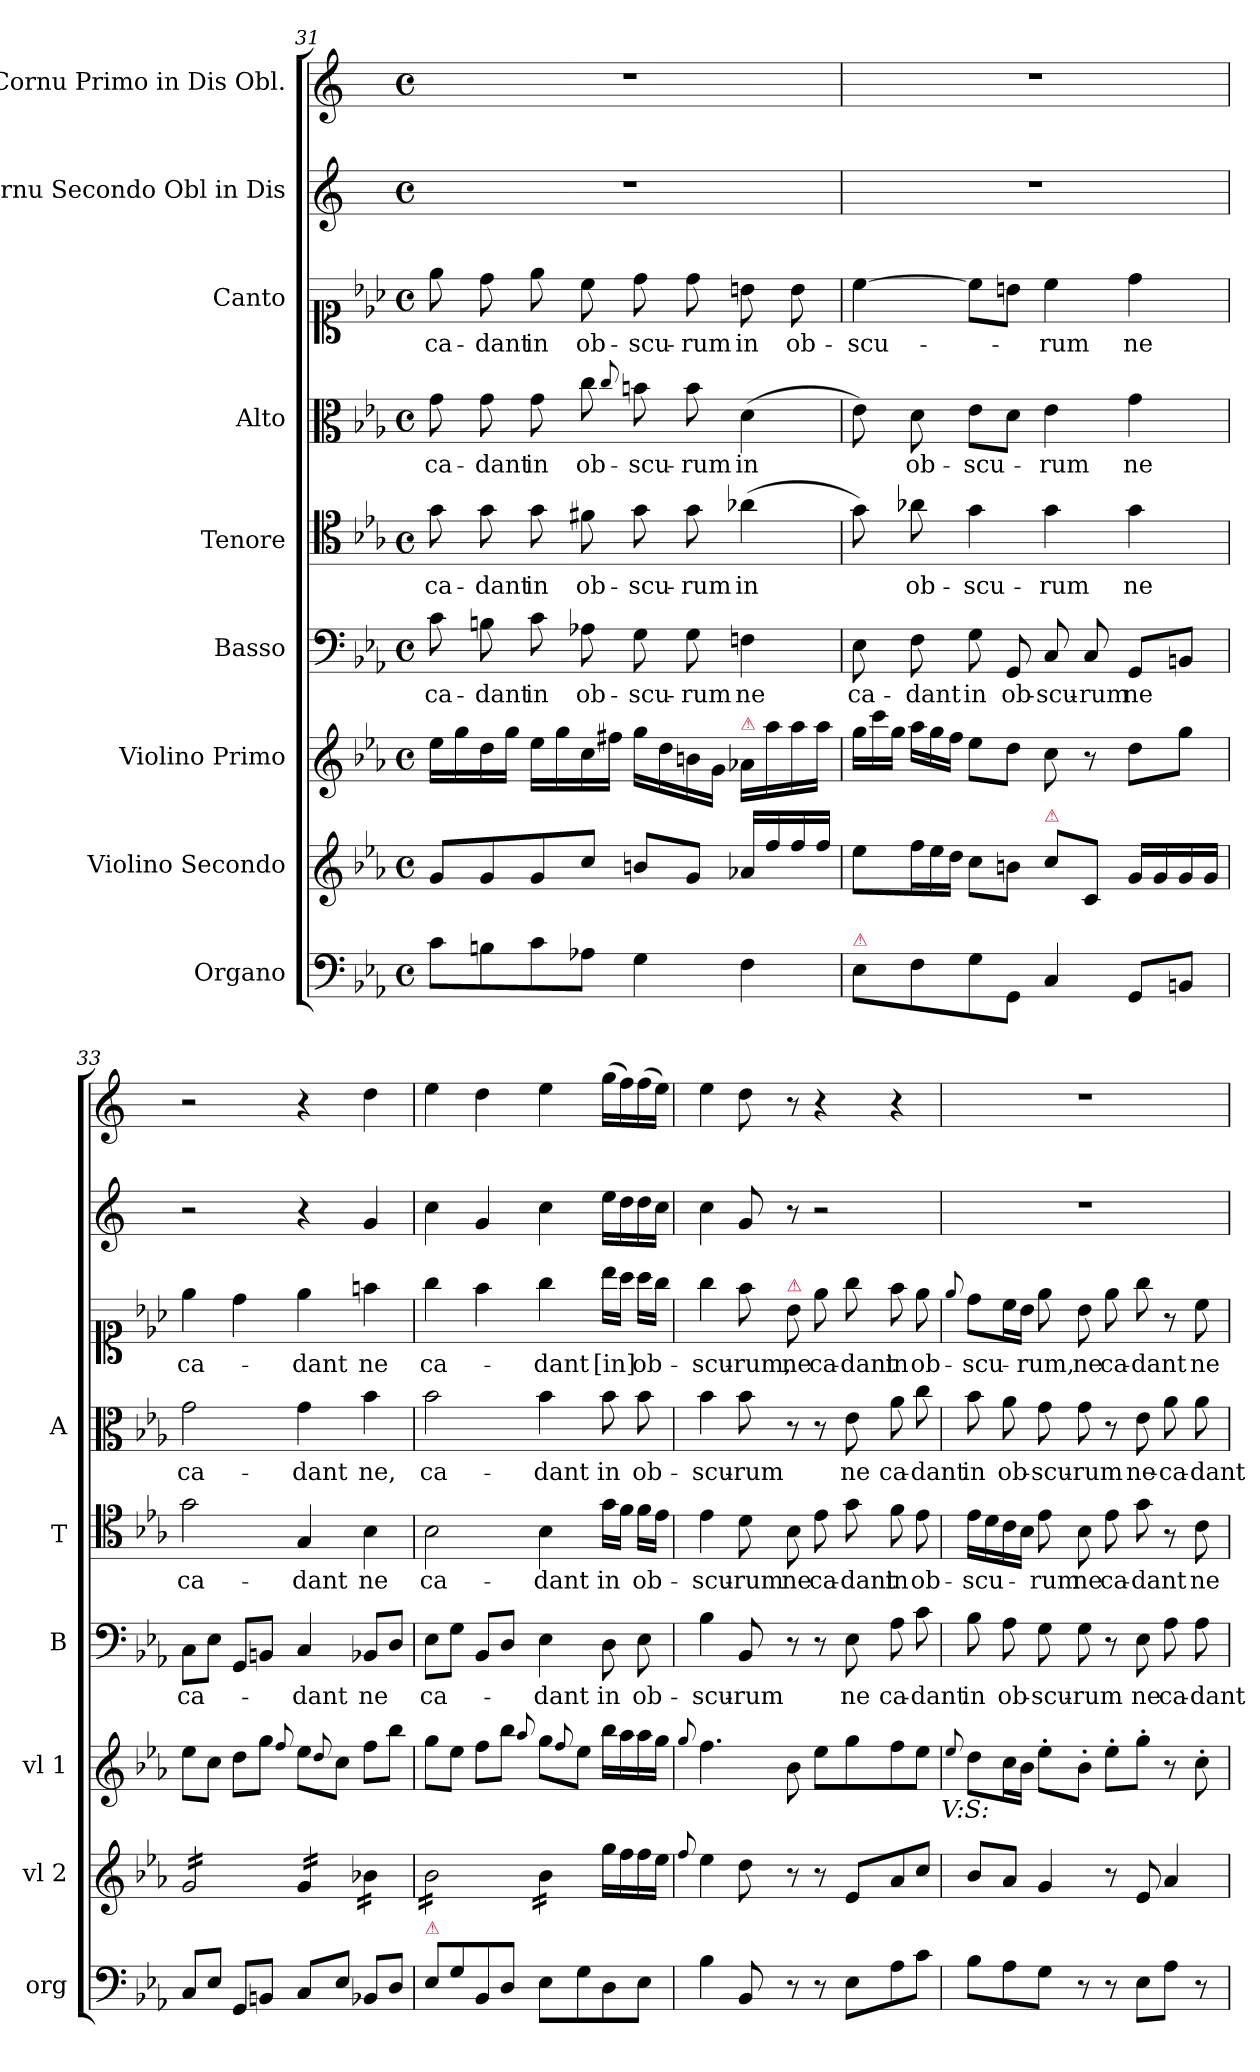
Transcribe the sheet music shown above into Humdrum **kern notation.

**kern	**kern	**kern	**kern	**text	**kern	**text	**kern	**text	**kern	**text	**kern	**dynam	**kern
*part9	*part8	*part7	*part6	*part6	*part5	*part5	*part4	*part4	*part3	*part3	*part2	*part2	*part1
*staff9	*staff8	*staff7	*staff6	*staff6	*staff5	*staff5	*staff4	*staff4	*staff3	*staff3	*staff2	*staff2	*staff1
*I"Organo	*I"Violino Secondo	*I"Violino Primo	*I"Basso	*	*I"Tenore	*	*I"Alto	*	*I"Canto	*	*I"Cornu Secondo Obl in Dis	*	*I"Cornu Primo in Dis Obl.
*I'org	*I'vl 2	*I'vl 1	*I'B	*	*I'T	*	*I'A	*	*	*	*	*	*
*clefF4	*clefG2	*clefG2	*clefF4	*	*clefC4	*	*clefC3	*	*clefC1	*	*clefG2	*	*clefG2
*	*	*	*	*	*	*	*	*	*	*	*ITrd5c9	*	*ITrd5c9
*k[b-e-a-]	*k[b-e-a-]	*k[b-e-a-]	*k[b-e-a-]	*	*k[b-e-a-]	*	*k[b-e-a-]	*	*k[b-e-a-]	*	*k[b-e-a-]	*	*k[b-e-a-]
*E-:	*E-:	*E-:	*E-:	*	*E-:	*	*E-:	*	*E-:	*	*E-:	*	*E-:
*M4/4	*M4/4	*M4/4	*M4/4	*	*M4/4	*	*M4/4	*	*M4/4	*	*M4/4	*	*M4/4
*met(c)	*met(c)	*met(c)	*met(c)	*	*met(c)	*	*met(c)	*	*met(c)	*	*met(c)	*	*met(c)
=31	=31	=31	=31	=31	=31	=31	=31	=31	=31	=31	=31	=31	=31
8c\L	8g/L	16ee-\LL	8c\	ca-	8g\	ca-	8g\	ca-	8ee-\	ca-	1r	.	1r
.	.	16gg\	.	.	.	.	.	.	.	.	.	.	.
8Bn\	8g/	16dd\	8Bn\	-dant	8g\	-dant	8g\	-dant	8dd\	-dant	.	.	.
.	.	16gg\JJ	.	.	.	.	.	.	.	.	.	.	.
8c\	8g/	16ee-\LL	8c\	in	8g\	in	8g\	in	8ee-\	in	.	.	.
.	.	16gg\	.	.	.	.	.	.	.	.	.	.	.
8A-X\J	8cc/J	16cc\	8A-X\	ob-	8f#X\	ob-	8cc\	ob-	8cc\	ob-	.	.	.
.	.	16ff#X\JJ	.	.	.	.	.	.	.	.	.	.	.
.	.	.	.	.	.	.	8qqcc/	.	.	.	.	.	.
4G\	8bn/L	16gg\LL	8G\	-scu-	8g\	-scu-	8bn\	-scu-	8dd\	-scu-	.	.	.
.	.	16dd\	.	.	.	.	.	.	.	.	.	.	.
.	8g/J	16bn\	8G\	-rum	8g\	-rum	8b\	-rum	8dd\	-rum	.	.	.
.	.	16g\JJ	.	.	.	.	.	.	.	.	.	.	.
!	!	!LO:TX:a:color=crimson:t=⚠	!	!	!	!	!	!	!	!	!	!	!
4F\	16a-X/LL	16a-X/LL	4Fn\	ne	(<4a-X\	in	(4d\	in	8bn\	in	.	.	.
.	16ff/	16aa-\	.	.	.	.	.	.	.	.	.	.	.
.	16ff/	16aa-\	.	.	.	.	.	.	8b\	ob-	.	.	.
.	16ff/JJ	16aa-\JJ	.	.	.	.	.	.	.	.	.	.	.
=32	=32	=32	=32	=32	=32	=32	=32	=32	=32	=32	=32	=32	=32
*	*	*Xtuplet	*	*	*	*	*	*	*	*	*	*	*
!LO:TX:a:color=crimson:t=⚠	!	!	!	!	!	!	!	!	!	!	!	!	!
8E-\L	8ee-\L	24gg\LL	8E-\	ca-	8g\)	.	8e-\)	.	[4cc\	-scu-	1r	.	1r
.	.	24ccc\	.	.	.	.	.	.	.	.	.	.	.
.	.	24gg\JJ	.	.	.	.	.	.	.	.	.	.	.
*	*Xtuplet	*	*	*	*	*	*	*	*	*	*	*	*
8F\	24ff\L	24aa-\LL	8F\	-dant	8a-X\	ob-	8d\	ob-	.	.	.	.	.
.	24ee-\	24gg\	.	.	.	.	.	.	.	.	.	.	.
.	24dd\JJ	24ff\JJ	.	.	.	.	.	.	.	.	.	.	.
8G\	8cc\L	8ee-\L	8G\	in	4g\	-scu-	8e-\L	-scu-	8cc\L]	.	.	.	.
8GG/J	8bn\J	8dd\J	8GG/	ob-	.	.	8d\J	.	8bn\J	.	.	.	.
!	!LO:TX:a:color=crimson:t=⚠	!	!	!	!	!	!	!	!	!	!	!	!
4C/	8cc\L	8cc\	8C/	-scu-	4g\	-rum	4e-\	-rum	4cc\	-rum	.	.	.
.	8c/J	8r	8C/	-rum	.	.	.	.	.	.	.	.	.
8GG/L	16g/LL	8dd\L	8GG/L	ne	4g\	ne	4g\	ne	4dd\	ne	.	.	.
.	16g/	.	.	.	.	.	.	.	.	.	.	.	.
8BBn/J	16g/	8gg\J	8BBn/J	.	.	.	.	.	.	.	.	.	.
.	16g/JJ	.	.	.	.	.	.	.	.	.	.	.	.
=33	=33	=33	=33	=33	=33	=33	=33	=33	=33	=33	=33	=33	=33
*	*tremolo	*	*	*	*	*	*	*	*	*	*	*	*
8C/L	16g/LL	8ee-\L	8C\L	ca-	2g\	ca-	2g\	ca-	4ee-\	ca-	2r	.	2r
.	16g/	.	.	.	.	.	.	.	.	.	.	.	.
8E-/J	16g/	8cc\J	8E-\J	.	.	.	.	.	.	.	.	.	.
.	16g/	.	.	.	.	.	.	.	.	.	.	.	.
8GG/L	16g/	8dd\L	8GG/L	.	.	.	.	.	4dd\	.	.	.	.
.	16g/	.	.	.	.	.	.	.	.	.	.	.	.
8BBn/J	16g/	8gg\J	8BBn/J	.	.	.	.	.	.	.	.	.	.
.	16g/JJ	.	.	.	.	.	.	.	.	.	.	.	.
.	.	8qqff/	.	.	.	.	.	.	.	.	.	.	.
8C/L	16g/LL	8ee-\L	4C/	-dant	4G/	-dant	4g\	-dant	4ee-\	dant	4r	.	4r
.	16g/	.	.	.	.	.	.	.	.	.	.	.	.
.	.	8qqdd/	.	.	.	.	.	.	.	.	.	.	.
8E-/J	16g/	8cc\J	.	.	.	.	.	.	.	.	.	.	.
.	16g/JJ	.	.	.	.	.	.	.	.	.	.	.	.
8BB-X/L	16b-X\LL	8ff\L	8BB-X/L	ne	4B-\	ne	4b-\	ne,	4ffn\	ne	4B-/	forte	4f\
.	16b-X\	.	.	.	.	.	.	.	.	.	.	.	.
8D/J	16b-X\	8bb-\J	8D/J	.	.	.	.	.	.	.	.	.	.
.	16b-X\JJ	.	.	.	.	.	.	.	.	.	.	.	.
=34	=34	=34	=34	=34	=34	=34	=34	=34	=34	=34	=34	=34	=34
!LO:TX:a:color=crimson:t=⚠	!	!	!	!	!	!	!	!	!	!	!	!	!
8E-\L	16b-\LL	8gg\L	8E-\L	ca-	2B-\	ca-	2b-\	ca-	4gg\	ca-	4e-\	.	4g\
.	16b-\	.	.	.	.	.	.	.	.	.	.	.	.
8G\	16b-\	8ee-\J	8G\J	.	.	.	.	.	.	.	.	.	.
.	16b-\	.	.	.	.	.	.	.	.	.	.	.	.
8BB-/	16b-\	8ff\L	8BB-/L	.	.	.	.	.	4ff\	.	4B-/	.	4f\
.	16b-\	.	.	.	.	.	.	.	.	.	.	.	.
8D/J	16b-\	8bb-\J	8D/J	.	.	.	.	.	.	.	.	.	.
.	16b-\JJ	.	.	.	.	.	.	.	.	.	.	.	.
.	.	8qqaa-/	.	.	.	.	.	.	.	.	.	.	.
8E-\L	16b-\LL	8gg\L	4E-\	-dant	4B-\	-dant	4b-\	-dant	4gg\	-dant	4e-\	.	4g\
.	16b-\	.	.	.	.	.	.	.	.	.	.	.	.
.	.	8qqff/	.	.	.	.	.	.	.	.	.	.	.
8G\	16b-\	8ee-\J	.	.	.	.	.	.	.	.	.	.	.
.	16b-\JJ	.	.	.	.	.	.	.	.	.	.	.	.
*	*Xtremolo	*	*	*	*	*	*	*	*	*	*	*	*
8D\	16gg\LL	16bb-\LL	8D\	in	16g\LL	in	8b-\	in	16bb-\LL	[in]	16g\LL	.	(16b-\LL
.	16ff\	16aa-\	.	.	16f\JJ	.	.	.	16aa-\JJ	.	16f\	.	16a-\)
8E-\J	16ff\	16aa-\	8E-\	ob-	16f\LL	ob-	8b-\	ob-	16aa-\LL	ob-	16f\	.	(16a-\
.	16ee-\JJ	16gg\JJ	.	.	16e-\JJ	.	.	.	16gg\JJ	.	16e-\JJ	.	16g\JJ)
=35	=35	=35	=35	=35	=35	=35	=35	=35	=35	=35	=35	=35	=35
.	8qqff/	8qqgg/	.	.	.	.	.	.	.	.	.	.	.
4B-\	4ee-\	4.ff\	4B-\	-scu-	4e-\	-scu-	4b-\	-scu-	4gg\	-scu-	4e-\	.	4g\
8BB-/	8dd\	.	8BB-/	-rum	8d\	-rum	8b-\	-rum	8ff\	-rum,	8B-/	.	8f\
!	!	!	!	!	!	!	!	!	!LO:TX:a:color=crimson:t=⚠	!	!	!	!
8r	8r	8b-\	8r	.	8B-\	ne	8r	.	8b-\	ne	8r	.	8r
8r	8r	8ee-\L	8r	.	8e-\	ca-	8r	.	8ee-\	ca-	2r	.	4r
8E-\L	8e-/L	8gg\	8E-\	ne	8g\	-dant	8e-\	ne	8gg\	-dant	.	.	.
8A-\	8a-/	8ff\	8A-\	ca-	8f\	in	8a-\	ca-	8ff\	in	.	.	4r
8c\J	8cc/J	8ee-\J	8c\	-dant	8e-\	ob-	8cc\	-dant	8ee-\	ob-	.	.	.
!	!	!LO:TX:b:i:t=V&colon;S&colon;	!	!	!	!	!	!	!	!	!	!	!
=36	=36	=36	=36	=36	=36	=36	=36	=36	=36	=36	=36	=36	=36
.	.	8qqee-/	.	.	.	.	.	.	8qqee-/	.	.	.	.
8B-\L	8b-/L	8dd\L	8B-\	in	16e-\LL	-scu-	8b-\	in	8dd\L	-scu-	1r	.	1r
.	.	.	.	.	16d\	.	.	.	.	.	.	.	.
8A-\	8a-/J	16cc\L	8A-\	ob-	16c\	.	8a-\	ob-	16cc\L	.	.	.	.
.	.	16b-\JJ	.	.	16B-\JJ	.	.	.	16b-\JJ	.	.	.	.
8G\J	4g/	8ee-'\L	8G\	-scu-	8e-\	-rum	8g\	-scu-	8ee-\	-rum,	.	.	.
8r	.	8b-'\J	8G\	-rum	8B-\	ne	8g\	-rum	8b-\	ne	.	.	.
8r	8r	8ee-'\L	8r	.	8e-\	ca-	8r	.	8ee-\	ca-	.	.	.
8E-\L	8e-/	8gg'\J	8E-\	ne	8g\	-dant	8e-\	ne-	8gg\	-dant	.	.	.
8A-\J	4a-/	8r	8A-\	ca-	8r	.	8a-\	-ca-	8r	.	.	.	.
8r	.	8cc'\	8A-\	-dant	8c\	ne	8a-\	-dant	8cc\	ne	.	.	.
=	=	=	=	=	=	=	=	=	=	=	=	=	=
*-	*-	*-	*-	*-	*-	*-	*-	*-	*-	*-	*-	*-	*-
